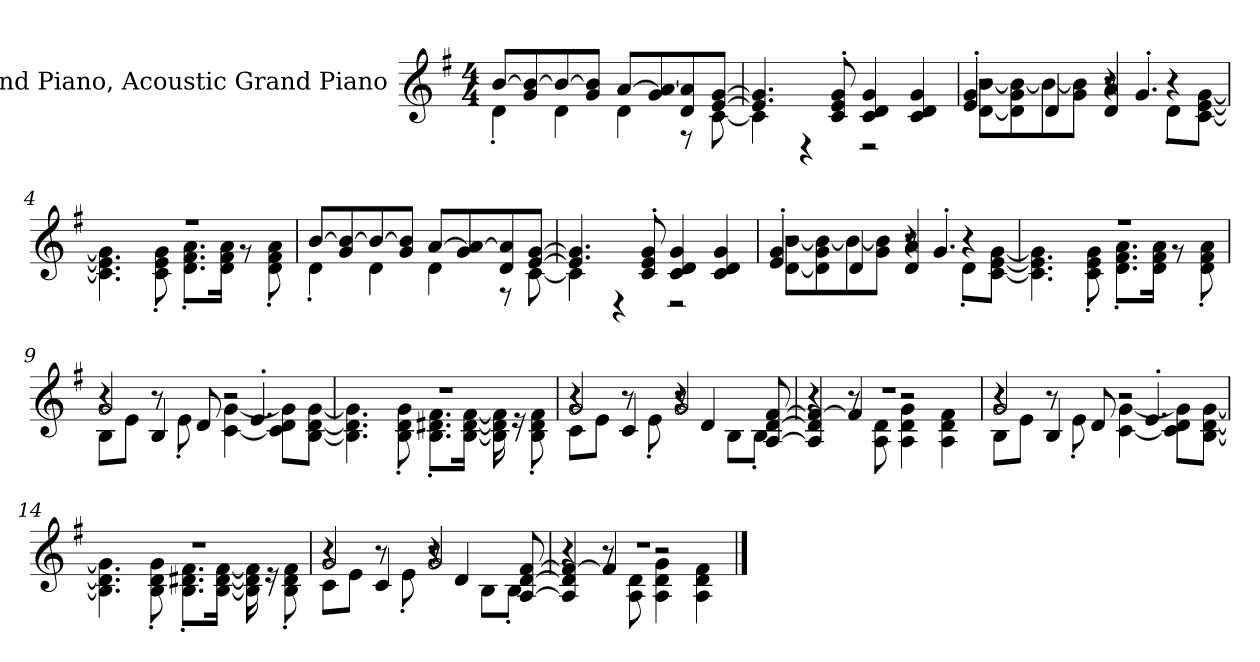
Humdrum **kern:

**kern
*part1
*staff1
*I"Grand Piano, Acoustic Grand Piano
*I'Pno
*clefG2
*k[f#]
*M4/4
*MM120
=1
*^
[8bi/L	4d'i\
8gi/ 8b/_	.
8b/_	4di\
8gi/ 8b/]J	.
[8ai/L	4di\
8gi/ 8a/_	.
8di/ 8a/]	8r
[8ei/ [8gi/J	[8ci\
=2	=2
4.e/] 4.g/]	4c\]
.	4r
8ci/' 8ei/' 8gi/'	.
4ci/ 4di/ 4gi/	2r
4ci/ 4di/ 4gi/	.
=3	=3
*	*^
2r	[8di\ [8bi\L	4ei/' 4gi/'
.	8d\] 8gi\ 8b\_	.
.	8b\_	4di/
.	8gi\ 8b\]J	.
8r	4r	4di/ 4ai/
4.g'i/	.	.
.	8d'i\L	4r
.	[8ci\ [8ei\ [8gi\J	.
*	*v	*v
=4	=4
1r	4.c\] 4.e\] 4.g\]
.	8ci\' 8ei\' 8gi\'
.	8.di\' 8.f#i\' 8.ai\'L
.	16di\ 16f#i\ 16ai\Jk
.	8r
.	8di\' 8f#i\' 8ai\'
!!LO:LB:g=z	!!
=5	=5
[8bi/L	4d'i\
8gi/ 8b/_	.
8b/_	4di\
8gj/ 8b/]J	.
[8ai/L	4di\
8gi/ 8a/_	.
8di/ 8a/]	8r
[8ei/ [8gi/J	[8ci\
=6	=6
4.e/] 4.g/]	4c\]
.	4r
8ci/' 8ei/' 8gi/'	.
4ci/ 4di/ 4gi/	2r
4ci/ 4di/ 4gi/	.
=7	=7
*	*^
2r	[8di\ [8bi\L	4ei/' 4gi/'
.	8d\] 8gi\ 8b\_	.
.	8b\_	4di/
.	8gi\ 8b\]J	.
8r	4r	4di/ 4ai/
4.g'i/	.	.
.	8d'i\L	4r
.	[8ci\ [8ei\ [8gi\J	.
*	*v	*v
=8	=8
1r	4.c\] 4.e\] 4.g\]
.	8ci\' 8ei\' 8gi\'
.	8.di\' 8.f#i\' 8.ai\'L
.	16di\ 16f#i\ 16ai\Jk
.	8r
.	8di\' 8f#i\' 8ai\'
!!LO:LB:g=z	!!
=9	=9
*	*^
2gi/	8Bi\L	4r
.	8ei\J	.
.	8r	4Bi/
.	8e'i\	.
2r	[4ci\ [4gi\	8di/
.	.	4.e'i/
.	8c\] 8di\ 8g\]L	.
.	[8Bi\ [8di\ [8gi\J	.
*	*v	*v
=10	=10
1r	4.B\] 4.d\] 4.g\]
.	8Bi\' 8di\' 8gi\'
.	8.Bi\' 8.d#Xi\' 8.f#i\'L
.	[16Bi\ [16d#i\ [16f#i\Jk
.	16B\] 16d#\] 16f#\]
.	16r
.	8Bi\' 8d#i\' 8f#i\'
=11	=11
*	*^
2gi/	8ci\L	4r
.	8ei\J	.
.	8r	4ci/
.	8e'i\	.
2gi/	4r	8r
.	.	4di/
.	8Bi\L	.
.	8B'i\J	[8Ai/ [8di/ [8f#i/
=12	=12	=12
1r	4r	4A/] 4d/] 4f#/_
.	8r	4f#/]
.	8Ai\ 8di\	.
.	4Ai\ 4di\ 4gi\	2r
.	4Ai\ 4di\ 4f#i\	.
!!LO:LB:g=z	!!	!!
=13	=13	=13
2gi/	8Bi\L	4r
.	8ei\J	.
.	8r	4Bi/
.	8e'i\	.
2r	[4ci\ [4gi\	8di/
.	.	4.e'i/
.	8c\] 8di\ 8g\]L	.
.	[8Bi\ [8di\ [8gi\J	.
*	*v	*v
=14	=14
1r	4.B\] 4.d\] 4.g\]
.	8Bi\' 8di\' 8gi\'
.	8.Bi\' 8.d#Xi\' 8.f#i\'L
.	[16Bi\ [16d#i\ [16f#i\Jk
.	16B\] 16d#\] 16f#\]
.	16r
.	8Bi\' 8d#i\' 8f#i\'
=15	=15
*	*^
2gi/	8ci\L	4r
.	8ei\J	.
.	8r	4ci/
.	8e'i\	.
2gi/	4r	8r
.	.	4di/
.	8Bi\L	.
.	8B'i\J	[8Ai/ [8di/ [8f#i/
=16	=16	=16
1r	4r	4A/] 4d/] 4f#/_
.	8r	4f#/]
.	8Ai\ 8di\	.
.	4Ai\ 4di\ 4gi\	2r
.	4Ai\ 4di\ 4f#i\	.
*v	*v	*v
==
*-
